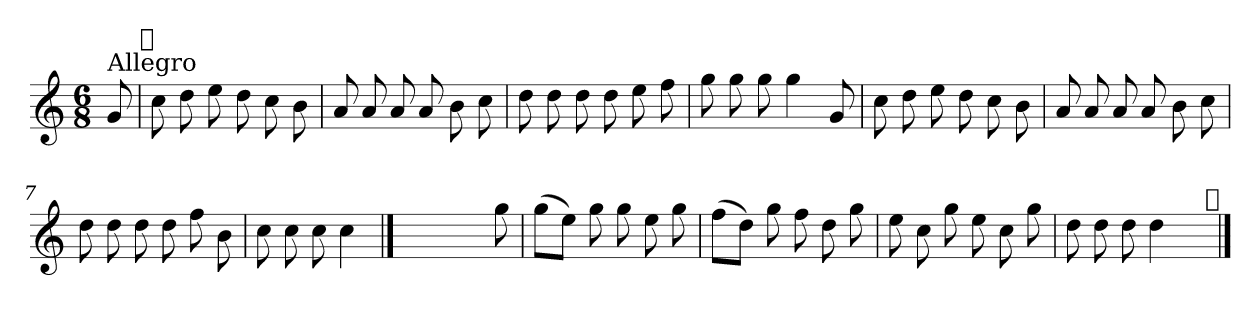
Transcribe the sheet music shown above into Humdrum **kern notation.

**kern
*part1
*staff1
*clefG2
*k[]
*C:
*M6/8
=
!LO:TX:a:t=Allegro
8g/
!LO:TX:a:t=𝄋
=1
8cc\
8dd\
8ee\
8dd\
8cc\
8b\
=2
8a/
8a/
8a/
8a/
8b\
8cc\
=3
8dd\
8dd\
8dd\
8dd\
8ee\
8ff\
=4
8gg\
8gg\
8gg\
4gg\
8g/
=5
8cc\
8dd\
8ee\
8dd\
8cc\
8b\
!!LO:LB:g=z
=6
8a/
8a/
8a/
8a/
8b\
8cc\
=7
8dd\
8dd\
8dd\
8dd\
8ff\
8b\
=8
8cc\
8cc\
8cc\
4cc\
==9
4.ryy
4ryy
8gg\
=10
(>8gg\L
8ee\J)
8gg\
8gg\
8ee\
8gg\
=11
(>8ff\L
8dd\J)
8gg\
8ff\
8dd\
8gg\
!!LO:LB:g=z
=12
8ee\
8cc\
8gg\
8ee\
8cc\
8gg\
=13
8dd\
8dd\
8dd\
4dd\
8ryy
!LO:TX:a:t=𝄋
==
*-
